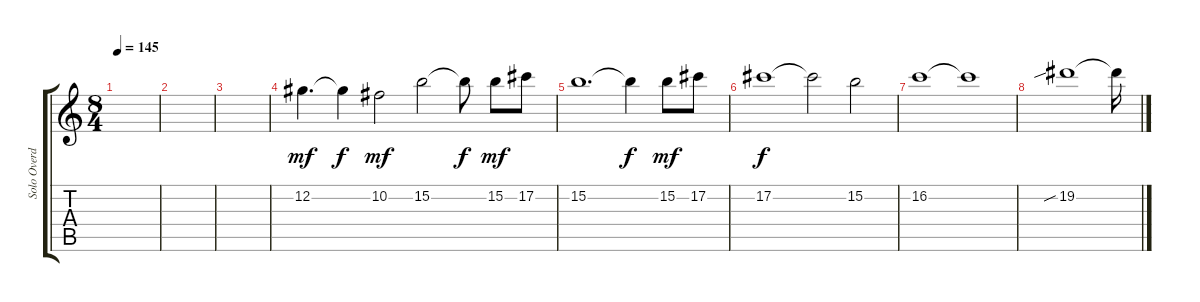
\track ("Solo Overdub" "Solo Overd") {instrument overdrivenguitar}
\staff {score tabs}
\tuning (Db4 Ab3 E3 B2 Gb2 Db2) {hide}
\ts (8 4)
\tempo 145
\clef g2
\ks c
|
|
|
12.2.4{d dy mf} 12.2{t}.4{dy f} 10.2.2{dy mf} 15.2.2 15.2{t}.8{dy f} 15.2.8{dy mf} 17.2.8 |
15.2.1{d} 15.2{t}.4{dy f} 15.2.8{dy mf} 17.2.8 |
17.2.1{dy f} 17.2{t}.2 15.2.2 |
16.2.1 16.2{t}.1 |
19.2{sib}.1 19.2{t}.16
